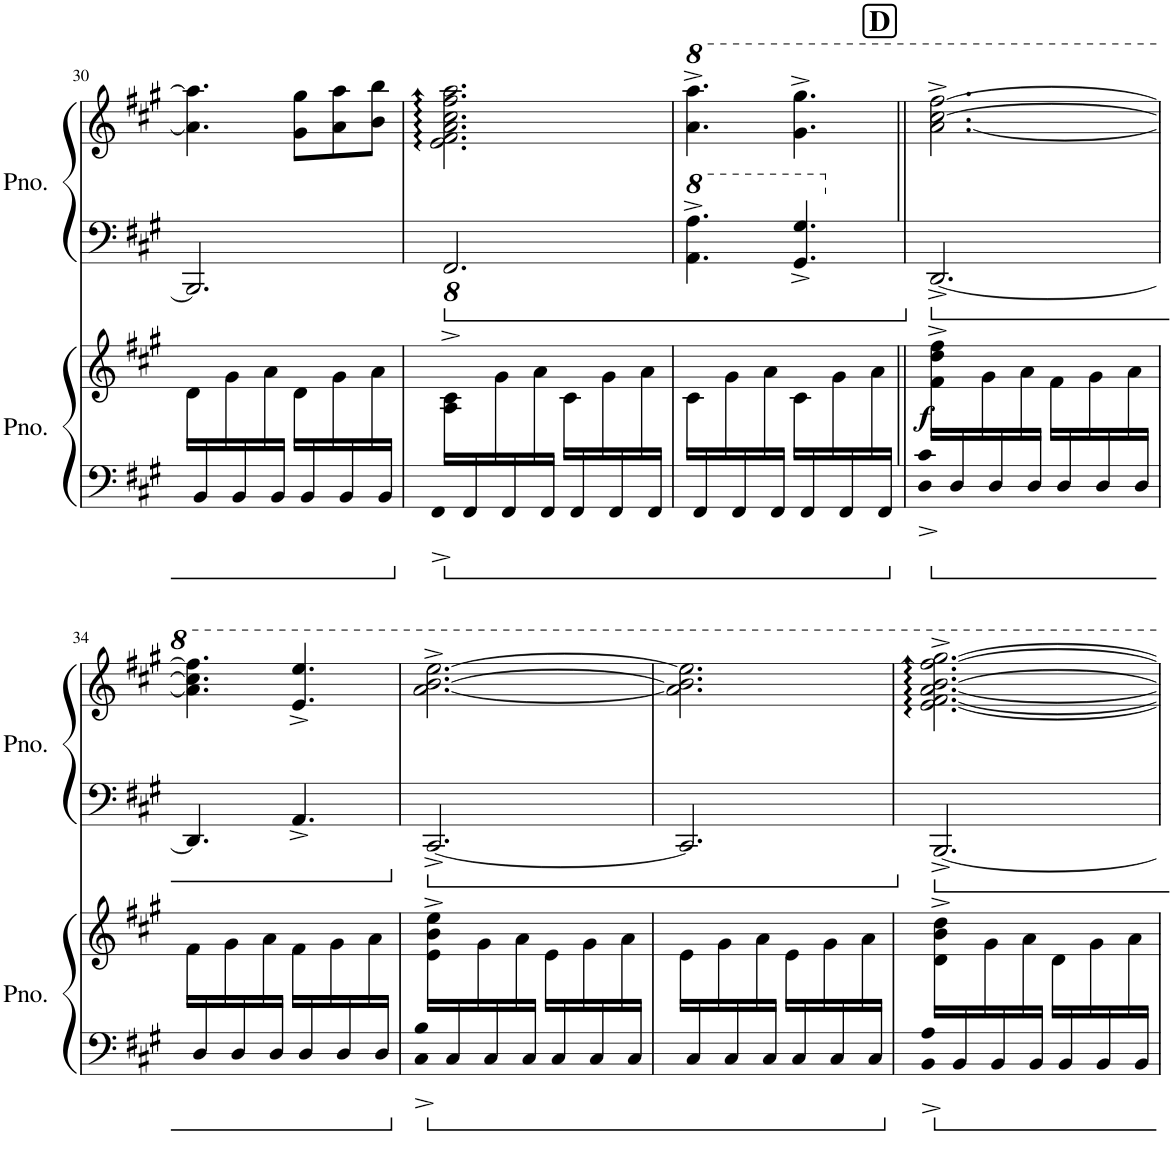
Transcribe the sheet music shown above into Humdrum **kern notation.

**kern	**kern	**dynam	**kern	**kern
*part2	*part2	*part2	*part1	*part1
*staff4	*staff3	*staff3/4	*staff2	*staff1
*I"Piano	*	*	*I"Piano	*
*I'Pno.	*	*	*I'Pno.	*
!!LO:PB:g=z
*clefF4	*clefG2	*	*clefF4	*clefG2
*k[f#c#g#]	*k[f#c#g#]	*	*k[f#c#g#]	*k[f#c#g#]
*M6/8	*M6/8	*	*M6/8	*M6/8
=30	=30	=30	=30	=30
*^	*	*	*	*
16ryy	2.ryy	16d\LL	.	2.BBB/]	4.a\] 4.aa\]
16BB/	.	16ryy	.	.	.
16ryy	.	16g#\	.	.	.
16BB/	.	16ryy	.	.	.
16ryy	.	16a\	.	.	.
16BB/JJ	.	16ryy	.	.	.
16ryy	.	16d\LL	.	.	8g#\ 8gg#\L
16BB/	.	16ryy	.	.	.
16ryy	.	16g#\	.	.	8a\ 8aa\
16BB/	.	16ryy	.	.	.
16ryy	.	16a\	.	.	8b\ 8bb\J
16BB/JJ	.	16ryy	.	.	.
=31	=31	=31	=31	=31	=31
*	*	*	*	*8ba	*
16ryy	16FF#^<	16A\^ 16c#\^LL	.	2.FFF#/	2.e\:: 2.f#\:: 2.a\:: 2.cc#\:: 2.ff#\:: 2.aa\::
16FF#/	16ryy	16ryy	.	.	.
16ryy	8ryy	16g#\	.	.	.
16FF#/	.	16ryy	.	.	.
16ryy	2ryy	16a\	.	.	.
16FF#/JJ	.	16ryy	.	.	.
16ryy	.	16c#\LL	.	.	.
16FF#/	.	16ryy	.	.	.
16ryy	.	16g#\	.	.	.
16FF#/	.	16ryy	.	.	.
16ryy	.	16a\	.	.	.
16FF#/JJ	.	16ryy	.	.	.
=32	=32	=32	=32	=32	=32
*	*	*	*	*8va	*
16ryy	2.ryy	16c#\LL	.	4.A\^ 4.a\^	4.aa\^ 4.aaa\^
16FF#/	.	16ryy	.	.	.
16ryy	.	16g#\	.	.	.
16FF#/	.	16ryy	.	.	.
16ryy	.	16a\	.	.	.
16FF#/JJ	.	16ryy	.	.	.
*	*	*	*	*	*X8ba
16ryy	.	16c#\LL	.	4.G#/^ 4.g#/^	4.gg#\^ 4.ggg#\^
16FF#/	.	16ryy	.	.	.
16ryy	.	16g#\	.	.	.
16FF#/	.	16ryy	.	.	.
16ryy	.	16a\	.	.	.
16FF#/JJ	.	16ryy	.	.	.
!!LO:REH:place=s1:a:B:cj:fs=14:t=D
=33||	=33||	=33||	=33||	=33||	=33||
*	*	*	*	*X8va	*
!	!	!	!LO:DY:b	!	!
16ryy	16D^< 16c#^<	16f#\^ 16dd\^ 16ff#\^LL	f	[2.DD^/	[2.aa\^ [2.ccc#\^ [2.fff#\^
16D/	16ryy	16ryy	.	.	.
16ryy	8ryy	16g#\	.	.	.
16D/	.	16ryy	.	.	.
16ryy	2ryy	16a\	.	.	.
16D/JJ	.	16ryy	.	.	.
16ryy	.	16f#\LL	.	.	.
16D/	.	16ryy	.	.	.
16ryy	.	16g#\	.	.	.
16D/	.	16ryy	.	.	.
16ryy	.	16a\	.	.	.
16D/JJ	.	16ryy	.	.	.
!!LO:LB:g=z
=34	=34	=34	=34	=34	=34
16ryy	2.ryy	16f#\LL	.	4.DD/]	4.aa\] 4.ccc#\] 4.fff#\]
16D/	.	16ryy	.	.	.
16ryy	.	16g#\	.	.	.
16D/	.	16ryy	.	.	.
16ryy	.	16a\	.	.	.
16D/JJ	.	16ryy	.	.	.
16ryy	.	16f#\LL	.	4.AA^/	4.ee/^ 4.eee/^
16D/	.	16ryy	.	.	.
16ryy	.	16g#\	.	.	.
16D/	.	16ryy	.	.	.
16ryy	.	16a\	.	.	.
16D/JJ	.	16ryy	.	.	.
=35	=35	=35	=35	=35	=35
16ryy	16C#^< 16B^<	16e\^ 16b\^ 16ee\^LL	.	[2.CC#^/	[2.aa\^ [2.bb\^ [2.eee\^
16C#/	16ryy	16ryy	.	.	.
16ryy	8ryy	16g#\	.	.	.
16C#/	.	16ryy	.	.	.
16ryy	2ryy	16a\	.	.	.
16C#/JJ	.	16ryy	.	.	.
16ryy	.	16e\LL	.	.	.
16C#/	.	16ryy	.	.	.
16ryy	.	16g#\	.	.	.
16C#/	.	16ryy	.	.	.
16ryy	.	16a\	.	.	.
16C#/JJ	.	16ryy	.	.	.
=36	=36	=36	=36	=36	=36
16ryy	2.ryy	16e\LL	.	2.CC#/]	2.aa\] 2.bb\] 2.eee\]
16C#/	.	16ryy	.	.	.
16ryy	.	16g#\	.	.	.
16C#/	.	16ryy	.	.	.
16ryy	.	16a\	.	.	.
16C#/JJ	.	16ryy	.	.	.
16ryy	.	16e\LL	.	.	.
16C#/	.	16ryy	.	.	.
16ryy	.	16g#\	.	.	.
16C#/	.	16ryy	.	.	.
16ryy	.	16a\	.	.	.
16C#/JJ	.	16ryy	.	.	.
=37	=37	=37	=37	=37	=37
16ryy	16BB^< 16A^<	16d\^ 16b\^ 16dd\^LL	.	[2.BBB^/	[2.ee\::^ [2.ff#\::^ [2.aa\::^ [2.bb\::^ [2.fff#\::^ [2.ggg#\::^
16BB/	16ryy	16ryy	.	.	.
16ryy	8ryy	16g#\	.	.	.
16BB/	.	16ryy	.	.	.
16ryy	2ryy	16a\	.	.	.
16BB/JJ	.	16ryy	.	.	.
16ryy	.	16d\LL	.	.	.
16BB/	.	16ryy	.	.	.
16ryy	.	16g#\	.	.	.
16BB/	.	16ryy	.	.	.
16ryy	.	16a\	.	.	.
16BB/JJ	.	16ryy	.	.	.
*v	*v	*	*	*	*
=	=	=	=	=
*-	*-	*-	*-	*-
